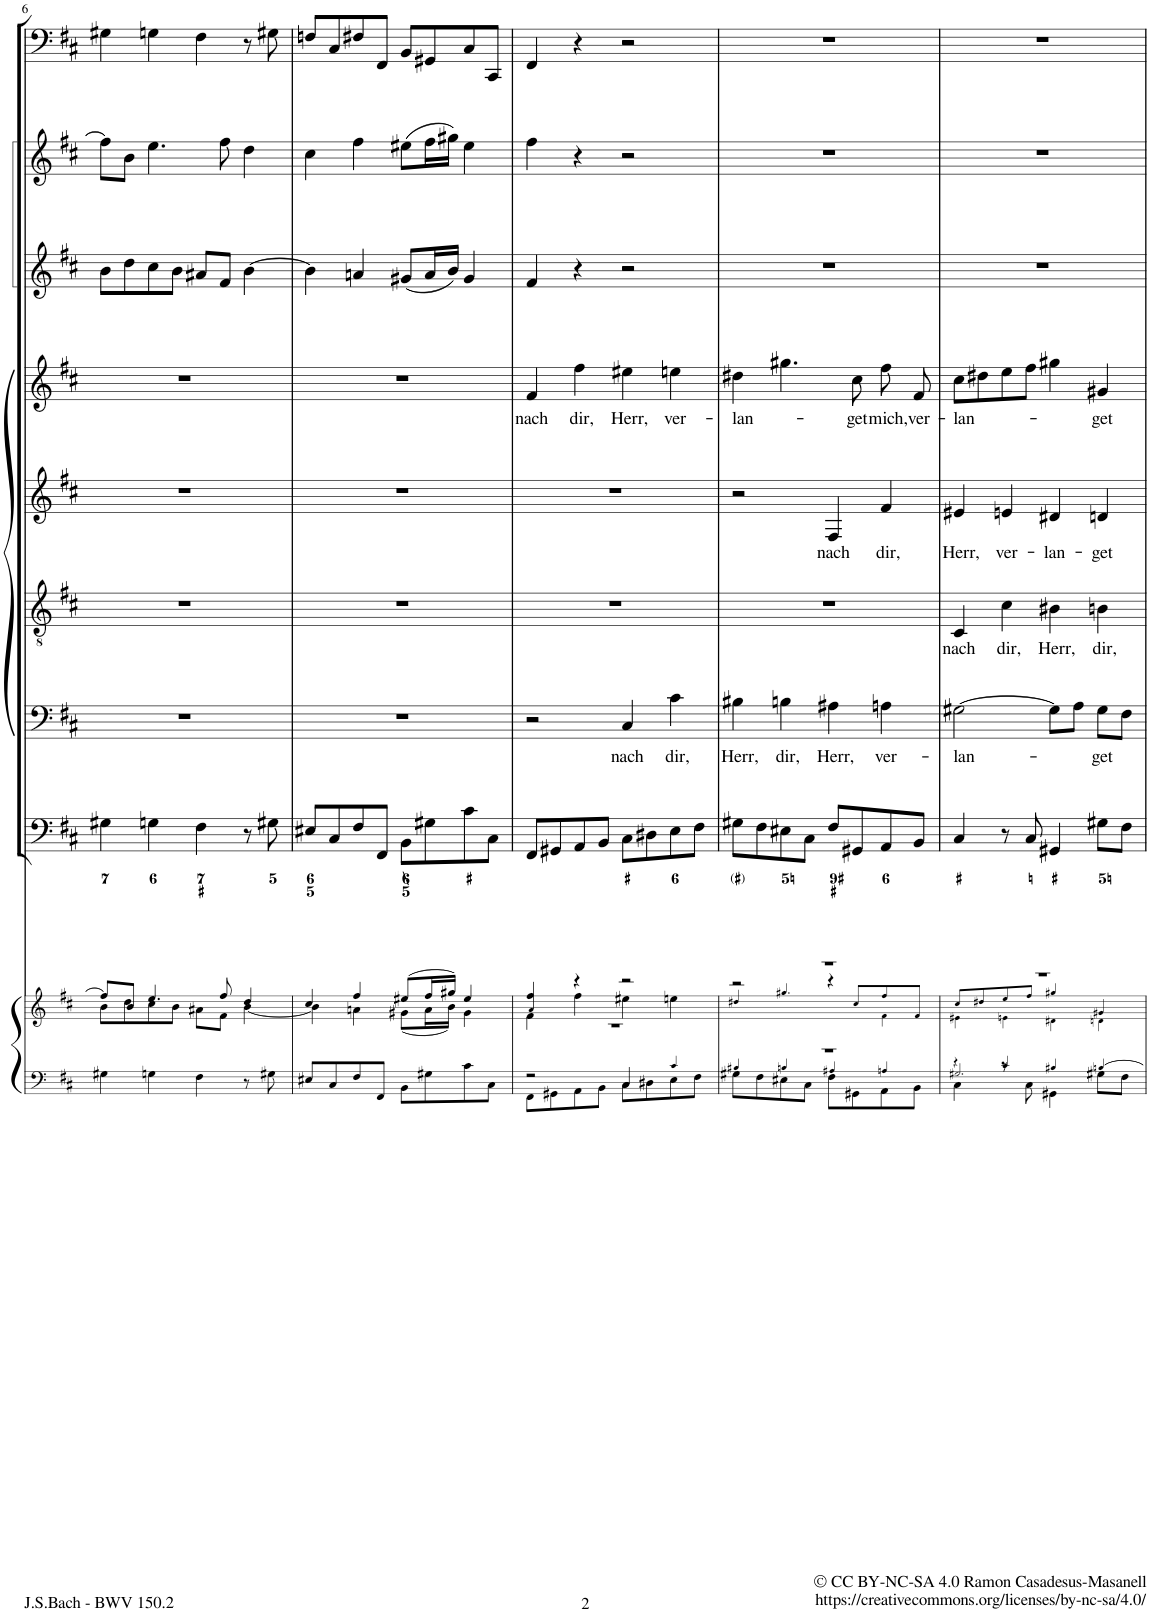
**kern	**kern	**kern	**kern	**text	**kern	**text	**kern	**text	**kern	**text	**kern	**kern	**kern
*part9	*part9	*part8	*part7	*part7	*part6	*part6	*part5	*part5	*part4	*part4	*part3	*part2	*part1
*staff10	*staff9	*staff8	*staff7	*staff7	*staff6	*staff6	*staff5	*staff5	*staff4	*staff4	*staff3	*staff2	*staff1
*I"Piano reduction	*	*I"Continuo	*I"Basso	*	*I"Tenore	*	*I"Alto	*	*I"Soprano	*	*I"Violino II	*I"Violino I	*I"Fagotto
*I'Pno	*	*	*	*	*	*	*	*	*	*	*I'Vln	*I'Vln	*
!!LO:PB:g=z
*clefF4	*clefG2	*clefF4	*clefF4	*	*clefGv2	*	*clefG2	*	*clefG2	*	*clefG2	*clefG2	*clefF4
*k[f#c#]	*k[f#c#]	*k[f#c#]	*k[f#c#]	*	*k[f#c#]	*	*k[f#c#]	*	*k[f#c#]	*	*k[f#c#]	*k[f#c#]	*k[f#c#]
*M4/4	*M4/4	*M4/4	*M4/4	*	*M4/4	*	*M4/4	*	*M4/4	*	*M4/4	*M4/4	*M4/4
*met(c)	*met(c)	*met(c)	*met(c)	*	*met(c)	*	*met(c)	*	*met(c)	*	*met(c)	*met(c)	*met(c)
=6	=6	=6	=6	=6	=6	=6	=6	=6	=6	=6	=6	=6	=6
*	*^	*	*	*	*	*	*	*	*	*	*	*	*
4G#X\	8ff#/L]	8b\L	4G#X\	1r	.	1r	.	1r	.	1r	.	8b\L	8ff#\L]	4G#X\
.	8b/J	8dd\	.	.	.	.	.	.	.	.	.	8dd\	8b\J	.
4Gn\	4.ee/	8cc#\	4Gn\	.	.	.	.	.	.	.	.	8cc#\	4.ee\	4Gn\
.	.	8b\J	.	.	.	.	.	.	.	.	.	8b\J	.	.
4F#\	.	8a#X\L	4F#\	.	.	.	.	.	.	.	.	8a#X/L	.	4F#\
.	8ff#/	8f#\J	.	.	.	.	.	.	.	.	.	8f#/J	8ff#\	.
8r	4dd/	[4b\	8r	.	.	.	.	.	.	.	.	[4b\	4dd\	8r
8G#X\	.	.	8G#X\	.	.	.	.	.	.	.	.	.	.	8G#X\
=7	=7	=7	=7	=7	=7	=7	=7	=7	=7	=7	=7	=7	=7	=7
8E#X/L	4cc#/	4b\]	8E#X/L	1r	.	1r	.	1r	.	1r	.	4b\]	4cc#\	8Fn/L
8C#/	.	.	8C#/	.	.	.	.	.	.	.	.	.	.	8C#/
8F#/	4ff#/	4an\	8F#/	.	.	.	.	.	.	.	.	4an/	4ff#\	8F#X/
8FF#/J	.	.	8FF#/J	.	.	.	.	.	.	.	.	.	.	8FF#/J
8BB\L	(8ee#X/L	(8g#X\L	8BB\L	.	.	.	.	.	.	.	.	(8g#X/L	(8ee#X\L	8BB/L
8G#X\	16ff#/L	16a\L	8G#X\	.	.	.	.	.	.	.	.	16a/L	16ff#\L	8GG#X/
.	16gg#X/JJ)	16b\JJ)	.	.	.	.	.	.	.	.	.	16b/JJ)	16gg#X\JJ)	.
8c#\	4ee#/	4g#\	8c#\	.	.	.	.	.	.	.	.	4g#/	4ee#\	8C#/
8C#\J	.	.	8C#\J	.	.	.	.	.	.	.	.	.	.	8CC#/J
=8	=8	=8	=8	=8	=8	=8	=8	=8	=8	=8	=8	=8	=8	=8
*^	*	*^	*	*	*	*	*	*	*	*	*	*	*	*
!	!	!	!	!	!	!	!	!	!	!	!	!	!LO:LY:b	!	!	!
2r	8FF#\L	4a!/ 4ff#/	4f#\	1r	8FF#/L	2r	.	1r	.	1r	.	4f#/	nach	4f#/	4ff#\	4FF#/
.	8GG#X\	.	.	.	8GG#X/	.	.	.	.	.	.	.	.	.	.	.
!	!	!	!	!	!	!	!	!	!	!	!	!	!LO:LY:b	!	!	!
.	8AA\	4r	4ff#\	.	8AA/	.	.	.	.	.	.	4ff#\	dir,	4r	4r	4r
.	8BB\J	.	.	.	8BB/J	.	.	.	.	.	.	.	.	.	.	.
!	!	!	!	!	!	!	!LO:LY:b	!	!	!	!	!	!LO:LY:b	!	!	!
4C#/	8C#\L	2r	4ee#X\	.	8C#\L	4C#/	nach	.	.	.	.	4ee#X\	Herr,	2r	2r	2r
.	8D#X\	.	.	.	8D#X\	.	.	.	.	.	.	.	.	.	.	.
!	!	!	!	!	!	!	!LO:LY:b	!	!	!	!	!	!LO:LY:b	!	!	!
4c#!/	8E\	.	4een\	.	8E\	4c#\	dir,	.	.	.	.	4een\	ver-	.	.	.
.	8F#\J	.	.	.	8F#\J	.	.	.	.	.	.	.	.	.	.	.
=9	=9	=9	=9	=9	=9	=9	=9	=9	=9	=9	=9	=9	=9	=9	=9	=9
*	*^	*	*	*	*	*	*	*	*	*	*	*	*	*	*	*
!	!	!	!	!	!	!	!	!LO:LY:b	!	!	!	!	!	!LO:LY:b	!	!	!
1r	8G#X\L	4B#X!/	1r	2r	4dd#X!/	8G#X\L	4B#X\	Herr,	1r	.	2r	.	4dd#X\	-lan-	1r	1r	1r
.	8F#\	.	.	.	.	8F#\	.	.	.	.	.	.	.	.	.	.	.
!	!	!	!	!	!	!	!	!LO:LY:b	!	!	!	!	!	!	!	!	!
.	8E#X\	4Bn!/	.	.	4.gg#X!/	8E#X\	4Bn\	dir,	.	.	.	.	4.gg#X\	.	.	.	.
.	8C#\J	.	.	.	.	8C#\J	.	.	.	.	.	.	.	.	.	.	.
!	!	!	!	!	!	!	!	!LO:LY:b	!	!	!	!LO:LY:b	!	!	!	!	!
.	8F#\L	4A#X!/	.	4r	.	8F#/L	4A#X\	Herr,	.	.	4F#/	nach	.	.	.	.	.
!	!	!	!	!	!	!	!	!	!	!	!	!	!	!LO:LY:b	!	!	!
.	8GG#X\	.	.	.	8cc#!/L	8GG#X/	.	.	.	.	.	.	8cc#\	-get	.	.	.
!	!	!	!	!	!	!	!	!LO:LY:b	!	!	!	!LO:LY:b	!	!LO:LY:b	!	!	!
.	8AA\	4An!/	.	4f#!\	8ff#!/	8AA/	4An\	ver-	.	.	4f#/	dir,	8ff#\	mich,	.	.	.
!	!	!	!	!	!	!	!	!	!	!	!	!	!	!LO:LY:b	!	!	!
.	8BB\J	.	.	.	8f#!/J	8BB/J	.	.	.	.	.	.	8f#/	ver-	.	.	.
=10	=10	=10	=10	=10	=10	=10	=10	=10	=10	=10	=10	=10	=10	=10	=10	=10	=10
!	!	!	!	!	!	!	!	!LO:LY:b	!	!LO:LY:b	!	!LO:LY:b	!	!LO:LY:b	!	!	!
4r	4C#\	2.G#X!/	1r	4e#X!\	8cc#!/L	4C#/	[2G#X\	-lan-	4C#/	nach	4e#X/	Herr,	8cc#\L	-lan-	1r	1r	1r
.	.	.	.	.	8dd#X!/	.	.	.	.	.	.	.	8dd#X\	.	.	.	.
!	!	!	!	!	!	!	!	!	!	!LO:LY:b	!	!LO:LY:b	!	!	!	!	!
4c#!/	8r	.	.	4en!\	8ee!/	8r	.	.	4c#\	dir,	4en/	ver-	8ee\	.	.	.	.
.	8C#\	.	.	.	8ff#!/J	8C#/	.	.	.	.	.	.	8ff#\J	.	.	.	.
!	!	!	!	!	!	!	!	!	!	!LO:LY:b	!	!LO:LY:b	!	!	!	!	!
4B#X!/	4GG#X\	.	.	4d#X!\	4gg#X!/	4GG#X/	8G#\L]	.	4B#X\	Herr,	4d#X/	-lan-	4gg#X\	.	.	.	.
.	.	.	.	.	.	.	8A\J	.	.	.	.	.	.	.	.	.	.
!	!	!	!	!	!	!	!	!LO:LY:b	!	!LO:LY:b	!	!LO:LY:b	!	!LO:LY:b	!	!	!
4ryy	8G#X\L	[4Bn!/	.	4dn!\	4g#X!/	8G#X\L	8G#\L	-get	4Bn\	dir,	4dn/	-get	4g#X/	-get	.	.	.
.	8F#\J	.	.	.	.	8F#\J	8F#\J	.	.	.	.	.	.	.	.	.	.
*v	*v	*v	*	*	*	*	*	*	*	*	*	*	*	*	*	*	*
*	*v	*v	*v	*	*	*	*	*	*	*	*	*	*	*	*
=	=	=	=	=	=	=	=	=	=	=	=	=	=
*-	*-	*-	*-	*-	*-	*-	*-	*-	*-	*-	*-	*-	*-
